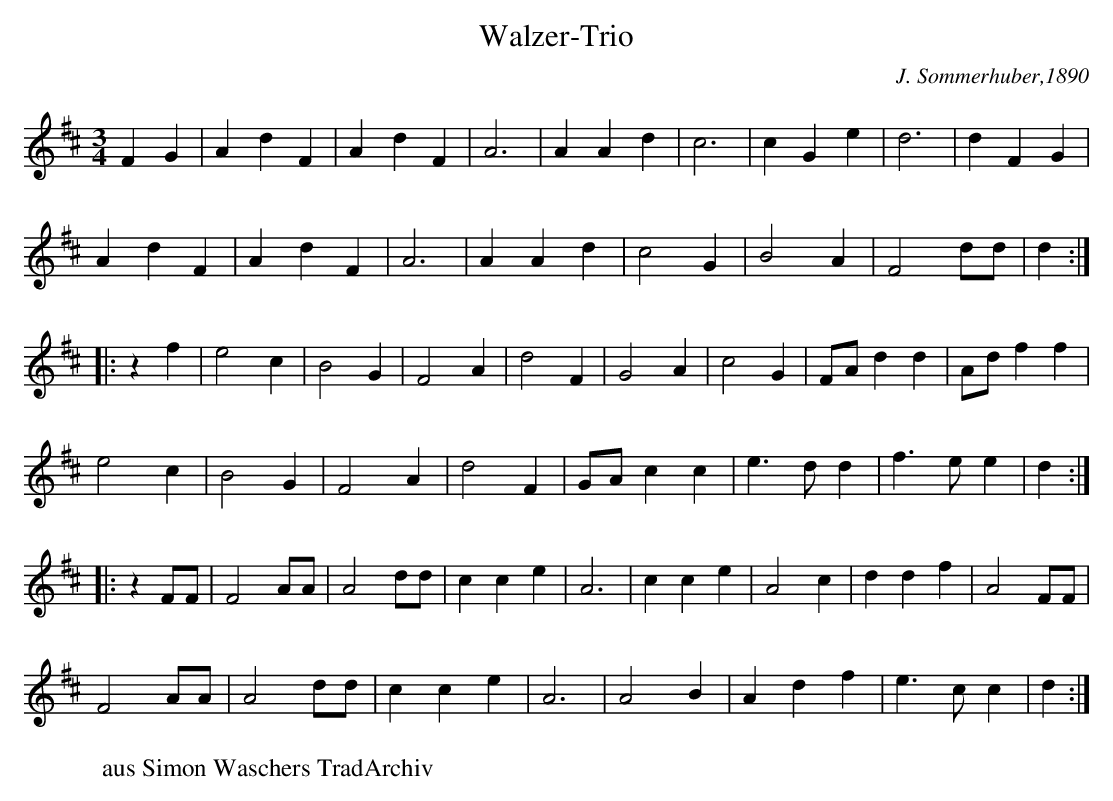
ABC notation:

X:1
T:Walzer-Trio
C:J. Sommerhuber,1890
M:3/4
L:1/4
K:D
FG |\
AdF | AdF | A3 | AAd |\
c3 | cGe | d3 | dFG |
AdF | AdF | A3 | AAd |\
c2G | B2A | F2d/d/ | d :|
|: zf |\
e2c | B2G | F2A | d2F |\
G2A | c2G | F/A/dd | A/d/ff |
e2c | B2G | F2A | d2F |\
G/A/cc | e>dd | f>ee | d :|
|: zF/F/ |\
F2A/A/ | A2d/d/ | cce | A3 |\
cce | A2c | ddf | A2F/F/ |
F2A/A/ | A2d/d/ | cce | A3 |\
A2B | Adf | e>cc | d :|
W:aus Simon Waschers TradArchiv
